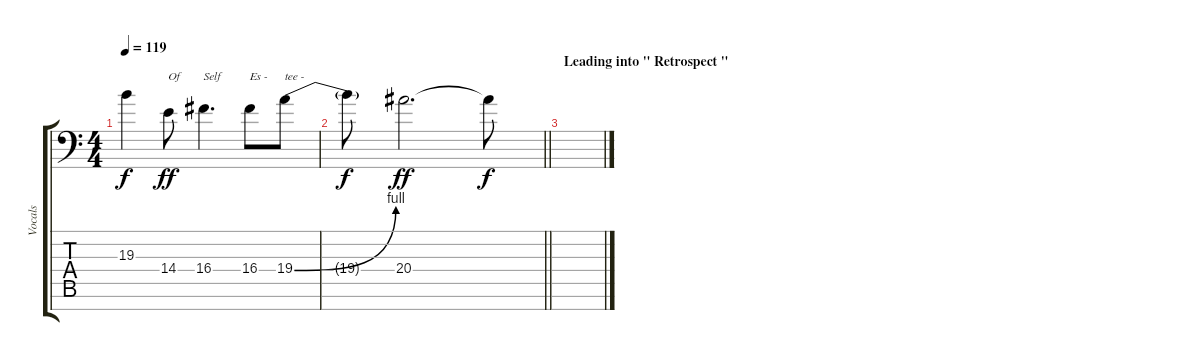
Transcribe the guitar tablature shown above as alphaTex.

\track ("Vocals" "Vocals") {instrument bassoon}
\staff {score tabs}
\tuning (D4 A3 E3 D3 A2 E2 A1) {hide}
\ts (4 4)
\tempo 119
\clef f4
\ks c
19.3{t}.4{dy f} 14.4.8{txt "Of" dy ff} 16.4.4{d txt "Self"} 16.4.8{txt "Es - "} 19.4{be (bend 0 0 60 4)}.8{txt "tee - "} |
\barLineRight lightlight
19.4{t}.8{dy f} 20.4.2{d dy ff} 20.4{t}.8{dy f} |
\section ("" "Leading into \" Retrospect \"")
